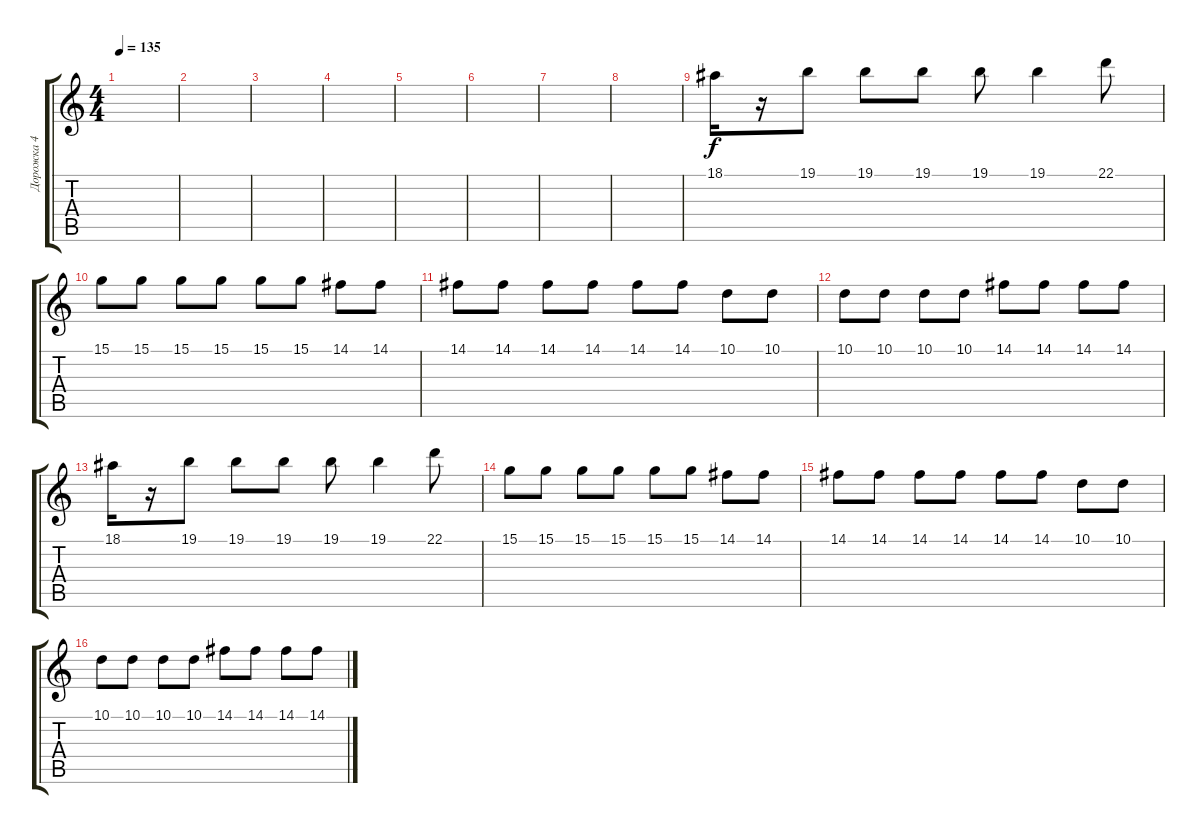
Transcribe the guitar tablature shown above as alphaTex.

\track ("Дорожка 4" "Дорожка 4") {instrument lead1square}
\staff {score tabs}
\tuning (E4 B3 G3 D3 A2 E2) {hide}
\ts (4 4)
\tempo 135
\clef g2
\ks c
|
|
|
|
|
|
|
|
18.1.16 r.16 19.1.8 19.1.8 19.1.8 19.1.8 19.1.4 22.1.8 |
15.1.8 15.1.8 15.1.8 15.1.8 15.1.8 15.1.8 14.1.8 14.1.8 |
14.1.8 14.1.8 14.1.8 14.1.8 14.1.8 14.1.8 10.1.8 10.1.8 |
10.1.8 10.1.8 10.1.8 10.1.8 14.1.8 14.1.8 14.1.8 14.1.8 |
18.1.16 r.16 19.1.8 19.1.8 19.1.8 19.1.8 19.1.4 22.1.8 |
15.1.8 15.1.8 15.1.8 15.1.8 15.1.8 15.1.8 14.1.8 14.1.8 |
14.1.8 14.1.8 14.1.8 14.1.8 14.1.8 14.1.8 10.1.8 10.1.8 |
10.1.8 10.1.8 10.1.8 10.1.8 14.1.8 14.1.8 14.1.8 14.1.8
